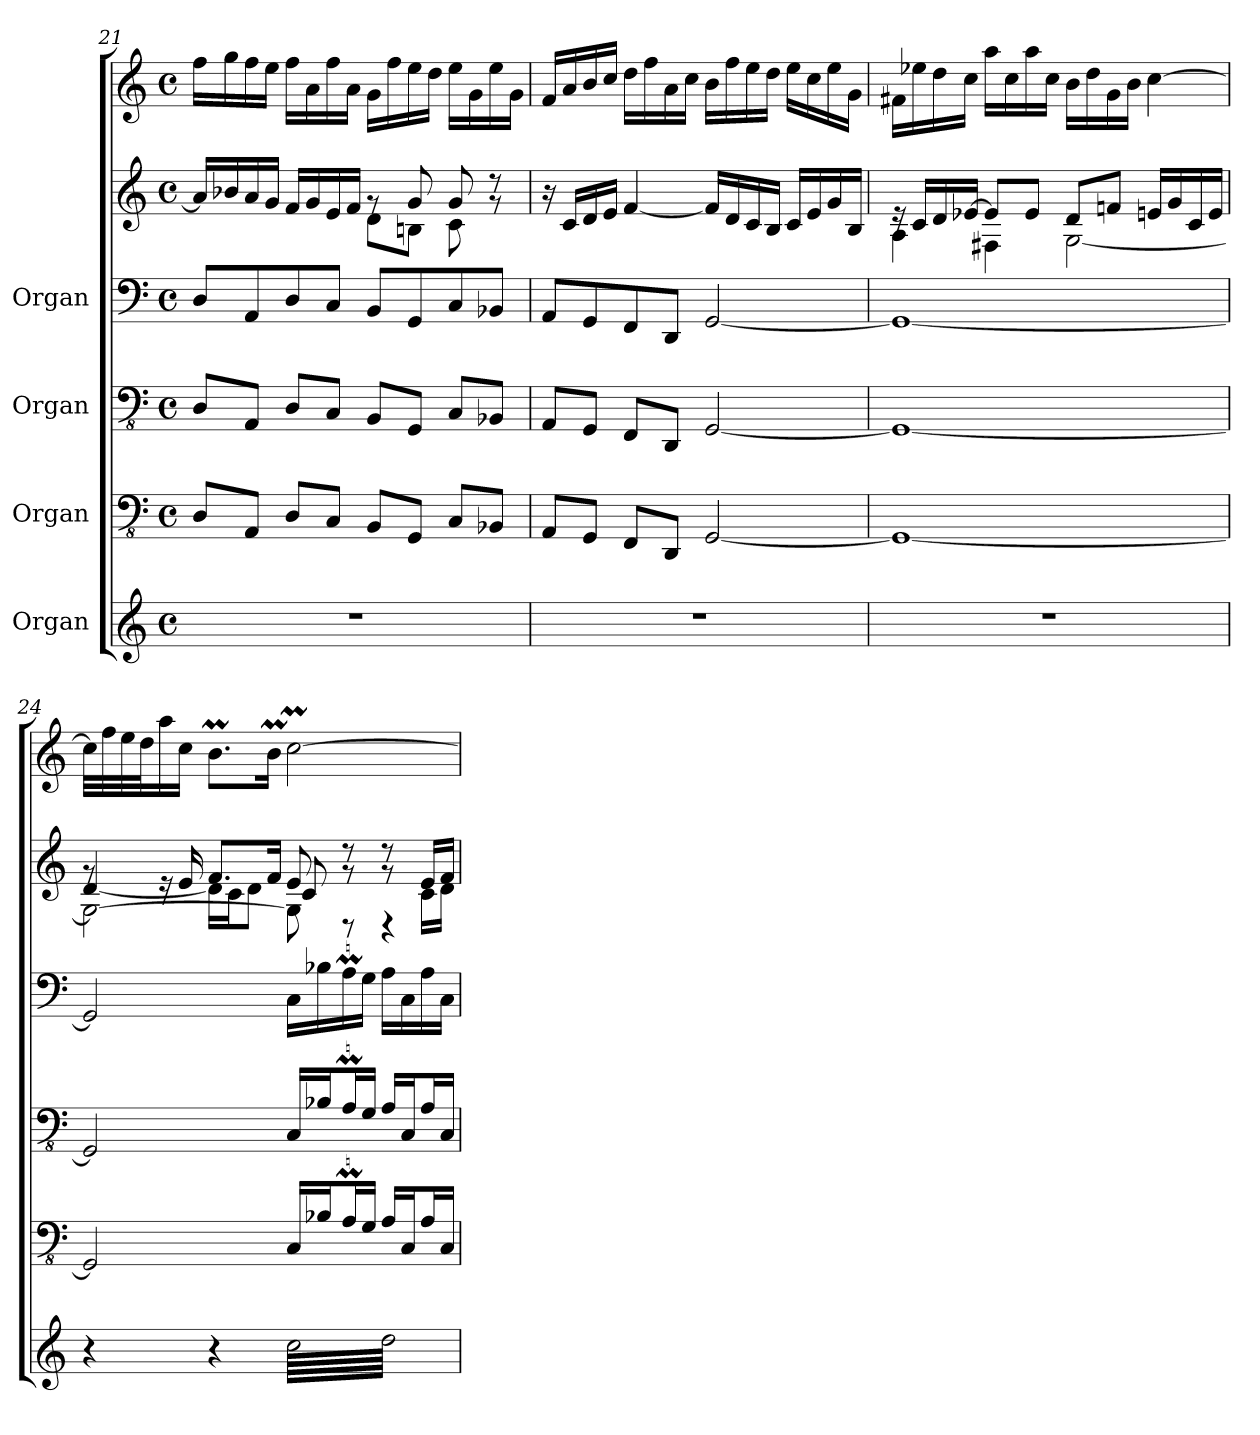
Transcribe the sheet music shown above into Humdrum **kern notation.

**kern	**kern	**kern	**kern	**kern	**kern
*part4	*part3	*part2	*part1	*part1	*part1
*staff6	*staff5	*staff4	*staff3	*staff2	*staff1
*I"Organ	*I"Organ	*I"Organ	*I"Organ	*	*
*clefG2	*clefFv4	*clefFv4	*clefF4	*clefG2	*clefG2
*k[]	*k[]	*k[]	*k[]	*k[]	*k[]
*M4/4	*M4/4	*M4/4	*M4/4	*M4/4	*M4/4
*met(c)	*met(c)	*met(c)	*met(c)	*met(c)	*met(c)
=21	=21	=21	=21	=21	=21
*	*	*	*	*^	*
1r	8DD/L	8DD/L	8D/L	16a/LL]	2ryy	16ff\LL
.	.	.	.	16b-X/	.	16gg\
.	8AAA/J	8AAA/J	8AA/	16a/	.	16ff\
.	.	.	.	16g/JJ	.	16ee\JJ
.	8DD/L	8DD/L	8D/	16f/LL	.	16ff\LL
.	.	.	.	16g/	.	16a\
.	8CC/J	8CC/J	8C/J	16e/	.	16ff\
.	.	.	.	16f/JJ	.	16a\JJ
.	8BBB/L	8BBB/L	8BB/L	8rg	8d\L	16g\LL
.	.	.	.	.	.	16ff\
.	8GGG/J	8GGG/J	8GG/	8g/	8Bn\J	16ee\
.	.	.	.	.	.	16dd\JJ
.	8CC/L	8CC/L	8C/	8g/	8c\	16ee\LL
.	.	.	.	.	.	16g\
.	8BBB-X/J	8BBB-X/J	8BB-X/J	8rg	8rdd	16ee\
.	.	.	.	.	.	16g\JJ
*	*	*	*	*v	*v	*
!!LO:LB:g=z
=22	=22	=22	=22	=22	=22
1r	8AAA/L	8AAA/L	8AA/L	16r	16f/LL
.	.	.	.	16c/LL	16a/
.	8GGG/J	8GGG/J	8GG/	16d/	16b/
.	.	.	.	16e/JJ	16cc/JJ
.	8FFF/L	8FFF/L	8FF/	[4f/	16dd\LL
.	.	.	.	.	16ff\
.	8DDD/J	8DDD/J	8DD/J	.	16a\
.	.	.	.	.	16cc\JJ
.	[2GGG/	[2GGG/	[2GG/	16f/LL]	16b\LL
.	.	.	.	16d/	16ff\
.	.	.	.	16c/	16ee\
.	.	.	.	16B/JJ	16dd\JJ
.	.	.	.	16c/LL	16ee\LL
.	.	.	.	16e/	16cc\
.	.	.	.	16g/	16ee\
.	.	.	.	16B/JJ	16g\JJ
=23	=23	=23	=23	=23	=23
*	*	*	*	*^	*
1r	1GGG_	1GGG_	1GG_	16re	4A\	16f#X\LL
.	.	.	.	16c/LL	.	16ee-X\
.	.	.	.	16d/	.	16dd\
.	.	.	.	[16e-X/JJ	.	16cc\JJ
.	.	.	.	8e-/L]	4F#X\	16aa\LL
.	.	.	.	.	.	16cc\
.	.	.	.	8e-/J	.	16aa\
.	.	.	.	.	.	16cc\JJ
.	.	.	.	8d/L	[2G\	16b\LL
.	.	.	.	.	.	16dd\
.	.	.	.	8fn/J	.	16g\
.	.	.	.	.	.	16b\JJ
.	.	.	.	16en/LL	.	[4cc\
.	.	.	.	16g/	.	.
.	.	.	.	16c/	.	.
.	.	.	.	16e/JJ	.	.
=24	=24	=24	=24	=24	=24	=24
*	*	*	*	*	*^	*
4r	2GGG/]	2GGG/]	2GG/]	8rg	[4d/	2G\_	32cc\LLL]
.	.	.	.	.	.	.	32ff\
.	.	.	.	.	.	.	32ee\
.	.	.	.	.	.	.	32dd\J
.	.	.	.	16re	.	.	16aa\
.	.	.	.	16e/	.	.	16cc\JJ
4r	.	.	.	8.f/L	16d\LL]	.	8.bm\L
.	.	.	.	.	16c\J	.	.
.	.	.	.	.	8d\J	.	.
.	.	.	.	16f/Jk	.	.	16bm\Jk
*tremolo	*	*	*	*	*	*	*
64cc\LLLL	16CC/LL	16CC/LL	16C\LL	8e/	8c/	8G\]	[2ccM\
64dd\	.	.	.	.	.	.	.
64cc\	.	.	.	.	.	.	.
64dd\	.	.	.	.	.	.	.
64cc\	16BB-X/J	16BB-X/J	16B-X\	.	.	.	.
64dd\	.	.	.	.	.	.	.
64cc\	.	.	.	.	.	.	.
64dd\	.	.	.	.	.	.	.
64cc\	16AAM/L	16AAM/L	16AM\	8rg	8rdd	8rD	.
64dd\	.	.	.	.	.	.	.
64cc\	.	.	.	.	.	.	.
64dd\	.	.	.	.	.	.	.
64cc\	16GG/JJ	16GG/JJ	16G\JJ	.	.	.	.
64dd\	.	.	.	.	.	.	.
64cc\	.	.	.	.	.	.	.
64dd\	.	.	.	.	.	.	.
64cc\	16AA/LL	16AA/LL	16A\LL	8rg	8rdd	4rD	.
64dd\	.	.	.	.	.	.	.
64cc\	.	.	.	.	.	.	.
64dd\	.	.	.	.	.	.	.
64cc\	16CC/J	16CC/J	16C\	.	.	.	.
64dd\	.	.	.	.	.	.	.
64cc\	.	.	.	.	.	.	.
64dd\	.	.	.	.	.	.	.
64cc\	16AA/L	16AA/L	16A\	16e/LL	16c\LL	.	.
64dd\	.	.	.	.	.	.	.
64cc\	.	.	.	.	.	.	.
64dd\	.	.	.	.	.	.	.
64cc\	16CC/JJ	16CC/JJ	16C\JJ	16f/JJ	16d\JJ	.	.
64dd\	.	.	.	.	.	.	.
64cc\	.	.	.	.	.	.	.
64dd\JJJJ	.	.	.	.	.	.	.
*Xtremolo	*	*	*	*	*	*	*
.	.	.	.	.	.	.	.
.	.	.	.	.	.	.	.
.	.	.	.	.	.	.	.
.	.	.	.	.	.	.	.
.	.	.	.	.	.	.	.
.	.	.	.	.	.	.	.
.	.	.	.	.	.	.	.
.	.	.	.	.	.	.	.
.	.	.	.	.	.	.	.
.	.	.	.	.	.	.	.
.	.	.	.	.	.	.	.
.	.	.	.	.	.	.	.
.	.	.	.	.	.	.	.
.	.	.	.	.	.	.	.
.	.	.	.	.	.	.	.
.	.	.	.	.	.	.	.
*	*	*	*	*v	*v	*v	*
=	=	=	=	=	=
*-	*-	*-	*-	*-	*-
